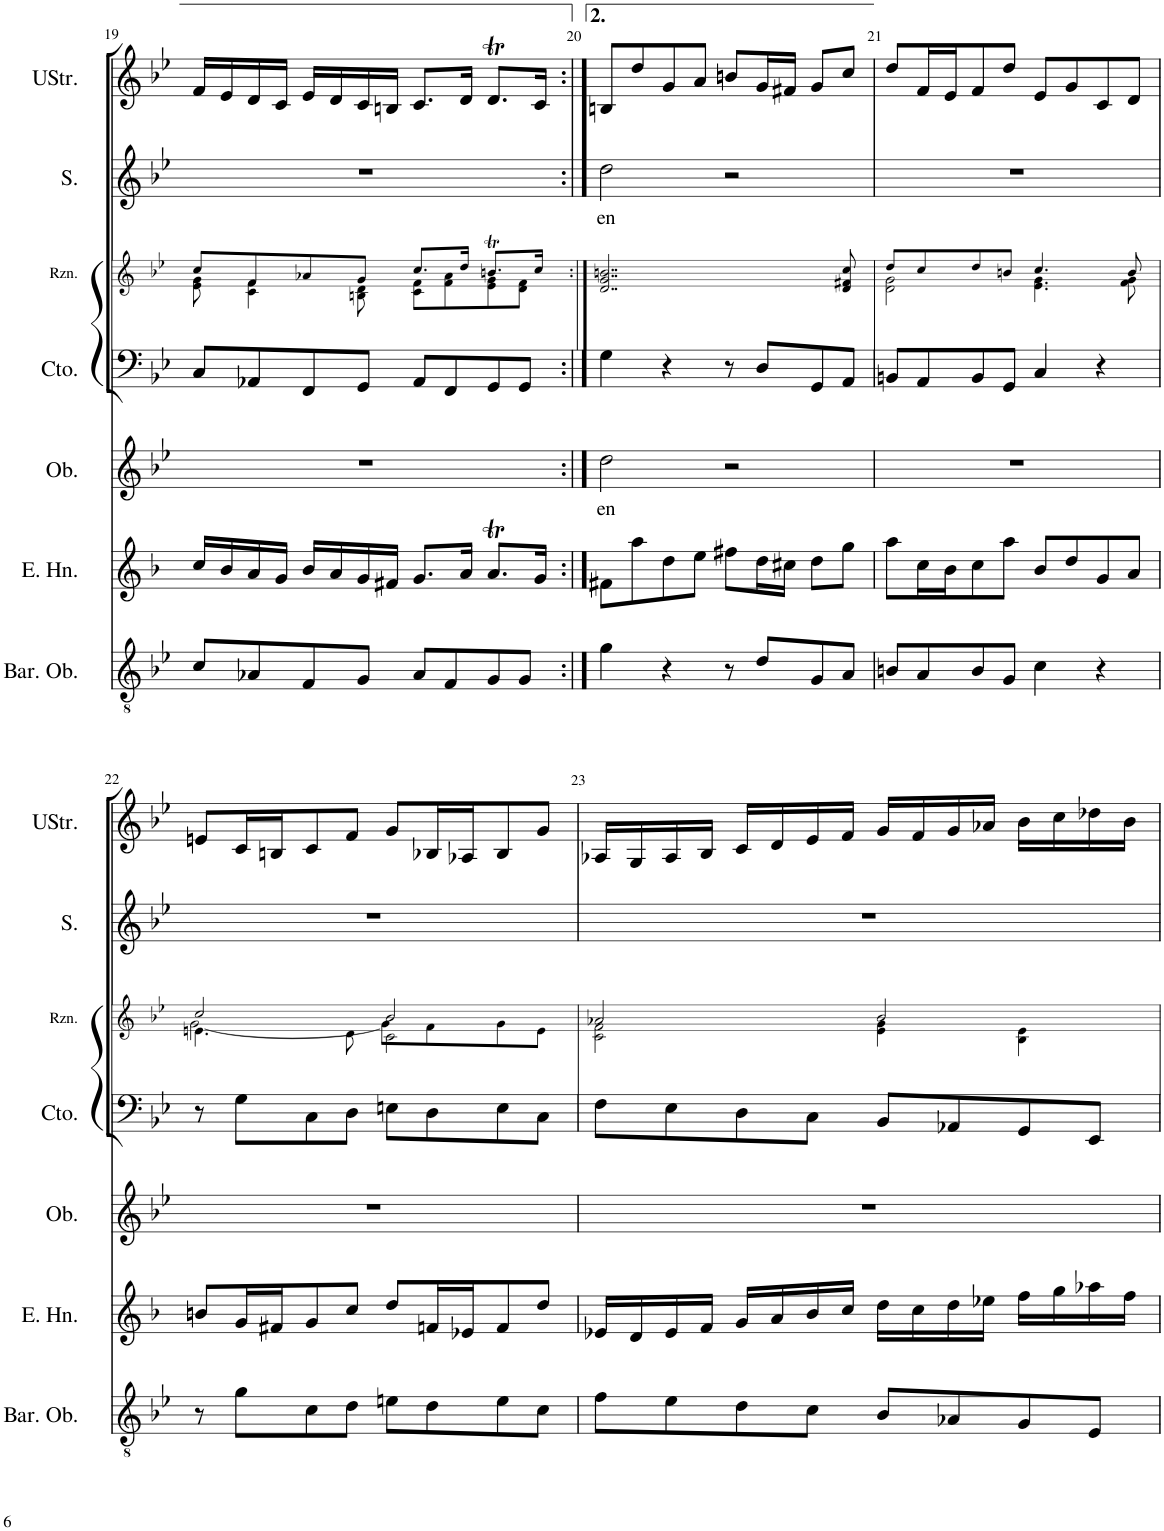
**kern	**kern	**kern	**text	**kern	**kern	**kern	**text	**kern
*part7	*part6	*part5	*part5	*part4	*part3	*part2	*part2	*part1
*staff7	*staff6	*staff5	*staff5	*staff4	*staff3	*staff2	*staff2	*staff1
*I"Baritone Oboe	*I"English Horn	*I"Oboe	*	*I"Continuo	*I"Realization	*I"Soprano	*	*I"Strings
*I'Bar. Ob.	*I'E. Hn.	*I'Ob.	*	*I'Cto.	*I'Rzn.	*I'S.	*	*
!!LO:PB:g=z
*clefGv2	*clefG2	*clefG2	*	*clefF4	*clefG2	*clefG2	*	*clefG2
*	*Trd4c7	*	*	*	*	*	*	*
*k[b-e-]	*k[b-]	*k[b-e-]	*	*k[b-e-]	*k[b-e-]	*k[b-e-]	*	*k[b-e-]
*M4/4	*M4/4	*M4/4	*	*M4/4	*M4/4	*M4/4	*	*M4/4
*met(c)	*met(c)	*met(c)	*	*met(c)	*met(c)	*met(c)	*	*met(c)
=19	=19	=19	=19	=19	=19	=19	=19	=19
*	*	*	*	*	*^	*	*	*
8c/L	16cc/LL	1r	.	8C/L	8cc/L	8e-\ 8g\	1r	.	16f/LL
.	16b-/	.	.	.	.	.	.	.	16e-/
8A-X/	16a/	.	.	8AA-X/	8f/	4c\ 4f\	.	.	16d/
.	16g/JJ	.	.	.	.	.	.	.	16c/JJ
8F/	16b-/LL	.	.	8FF/	8a-X/	.	.	.	16e-/LL
.	16a/	.	.	.	.	.	.	.	16d/
8G/J	16g/	.	.	8GG/J	8g/J	8Bn\ 8d\	.	.	16c/
.	16f#X/JJ	.	.	.	.	.	.	.	16Bn/JJ
8A-/L	8.g/L	.	.	8AA-/L	8.cc/L	8c\ 8f\L	.	.	8.c/L
8F/	.	.	.	8FF/	.	8f\ 8a-\	.	.	.
.	16a/Jk	.	.	.	16dd/Jk	.	.	.	16d/Jk
8G/	8.at/L	.	.	8GG/	8.bnt/L	8e-\ 8g\	.	.	8.dt/L
8G/J	.	.	.	8GG/J	.	8d\ 8f\J	.	.	.
.	16g/Jk	.	.	.	16cc/Jk	.	.	.	16c/Jk
*	*	*	*	*	*v	*v	*	*	*
=20:|!	=20:|!	=20:|!	=20:|!	=20:|!	=20:|!	=20:|!	=20:|!	=20:|!
!	!	!	!LO:LY:b	!	!	!	!LO:LY:b	!
4g\	8f#X\L	2dd\	en	4G\	2..d/ 2..g/ 2..bn/	2dd\	en	8Bn/L
.	8aa\	.	.	.	.	.	.	8dd/
4r	8dd\	.	.	4r	.	.	.	8g/
.	8ee\J	.	.	.	.	.	.	8a/J
8r	8ff#X\L	2r	.	8r	.	2r	.	8bn/L
8d/L	16dd\L	.	.	8D/L	.	.	.	16g/L
.	16cc#X\JJ	.	.	.	.	.	.	16f#X/JJ
8G/	8dd\L	.	.	8GG/	.	.	.	8g/L
8A/J	8gg\J	.	.	8AA/J	8d/ 8f#X/ 8cc/	.	.	8cc/J
=21	=21	=21	=21	=21	=21	=21	=21	=21
*	*	*	*	*	*^	*	*	*
8Bn/L	8aa\L	1r	.	8BBn/L	8dd/L	2d\ 2g\	1r	.	8dd/L
8A/	16cc\L	.	.	8AA/	8cc/	.	.	.	16f/L
.	16b-\J	.	.	.	.	.	.	.	16e-/J
8B/	8cc\	.	.	8BB/	8dd/	.	.	.	8f/
8G/J	8aa\J	.	.	8GG/J	8bn/J	.	.	.	8dd/J
4c\	8b-/L	.	.	4C/	4.cc/	4.e-\ 4.g\	.	.	8e-/L
.	8dd/	.	.	.	.	.	.	.	8g/
4r	8g/	.	.	4r	.	.	.	.	8c/
.	8a/J	.	.	.	8b/	8f\ 8g\	.	.	8d/J
!!LO:LB:g=z
=22	=22	=22	=22	=22	=22	=22	=22	=22	=22
*	*	*	*	*	*	*^	*	*	*
8r	8bn/L	1r	.	8r	2cc/	4.en\	[2g\	1r	.	8en/L
8g\L	16g/L	.	.	8G\L	.	.	.	.	.	16c/L
.	16f#X/J	.	.	.	.	.	.	.	.	16Bn/J
8c\	8g/	.	.	8C\	.	.	.	.	.	8c/
8d\J	8cc/J	.	.	8D\J	.	8d\	.	.	.	8f/J
8en\L	8dd/L	.	.	8En\L	2b-/	2c\	8g\L]	.	.	8g/L
8d\	16fn/L	.	.	8D\	.	.	8f\	.	.	16B-X/L
.	16e-X/J	.	.	.	.	.	.	.	.	16A-X/J
8e\	8f/	.	.	8E\	.	.	8g\	.	.	8B-/
8c\J	8dd/J	.	.	8C\J	.	.	8e\J	.	.	8g/J
*	*	*	*	*	*	*v	*v	*	*	*
=23	=23	=23	=23	=23	=23	=23	=23	=23	=23
8f\L	16e-X/LL	1r	.	8F\L	2a-X/	2c\ 2f\	1r	.	16A-X/LL
.	16d/	.	.	.	.	.	.	.	16G/
8e-\	16e-/	.	.	8E-\	.	.	.	.	16A-/
.	16f/JJ	.	.	.	.	.	.	.	16B-/JJ
8d\	16g/LL	.	.	8D\	.	.	.	.	16c/LL
.	16a/	.	.	.	.	.	.	.	16d/
8c\J	16b-/	.	.	8C\J	.	.	.	.	16e-/
.	16cc/JJ	.	.	.	.	.	.	.	16f/JJ
8B-/L	16dd\LL	.	.	8BB-/L	2b-/	4e-\ 4g\	.	.	16g/LL
.	16cc\	.	.	.	.	.	.	.	16f/
8A-X/	16dd\	.	.	8AA-X/	.	.	.	.	16g/
.	16ee-X\JJ	.	.	.	.	.	.	.	16a-X/JJ
8G/	16ff\LL	.	.	8GG/	.	4B-\ 4e-\	.	.	16b-\LL
.	16gg\	.	.	.	.	.	.	.	16cc\
8E-/J	16aa-X\	.	.	8EE-/J	.	.	.	.	16dd-X\
.	16ff\JJ	.	.	.	.	.	.	.	16b-\JJ
*	*	*	*	*	*v	*v	*	*	*
=	=	=	=	=	=	=	=	=
*-	*-	*-	*-	*-	*-	*-	*-	*-
